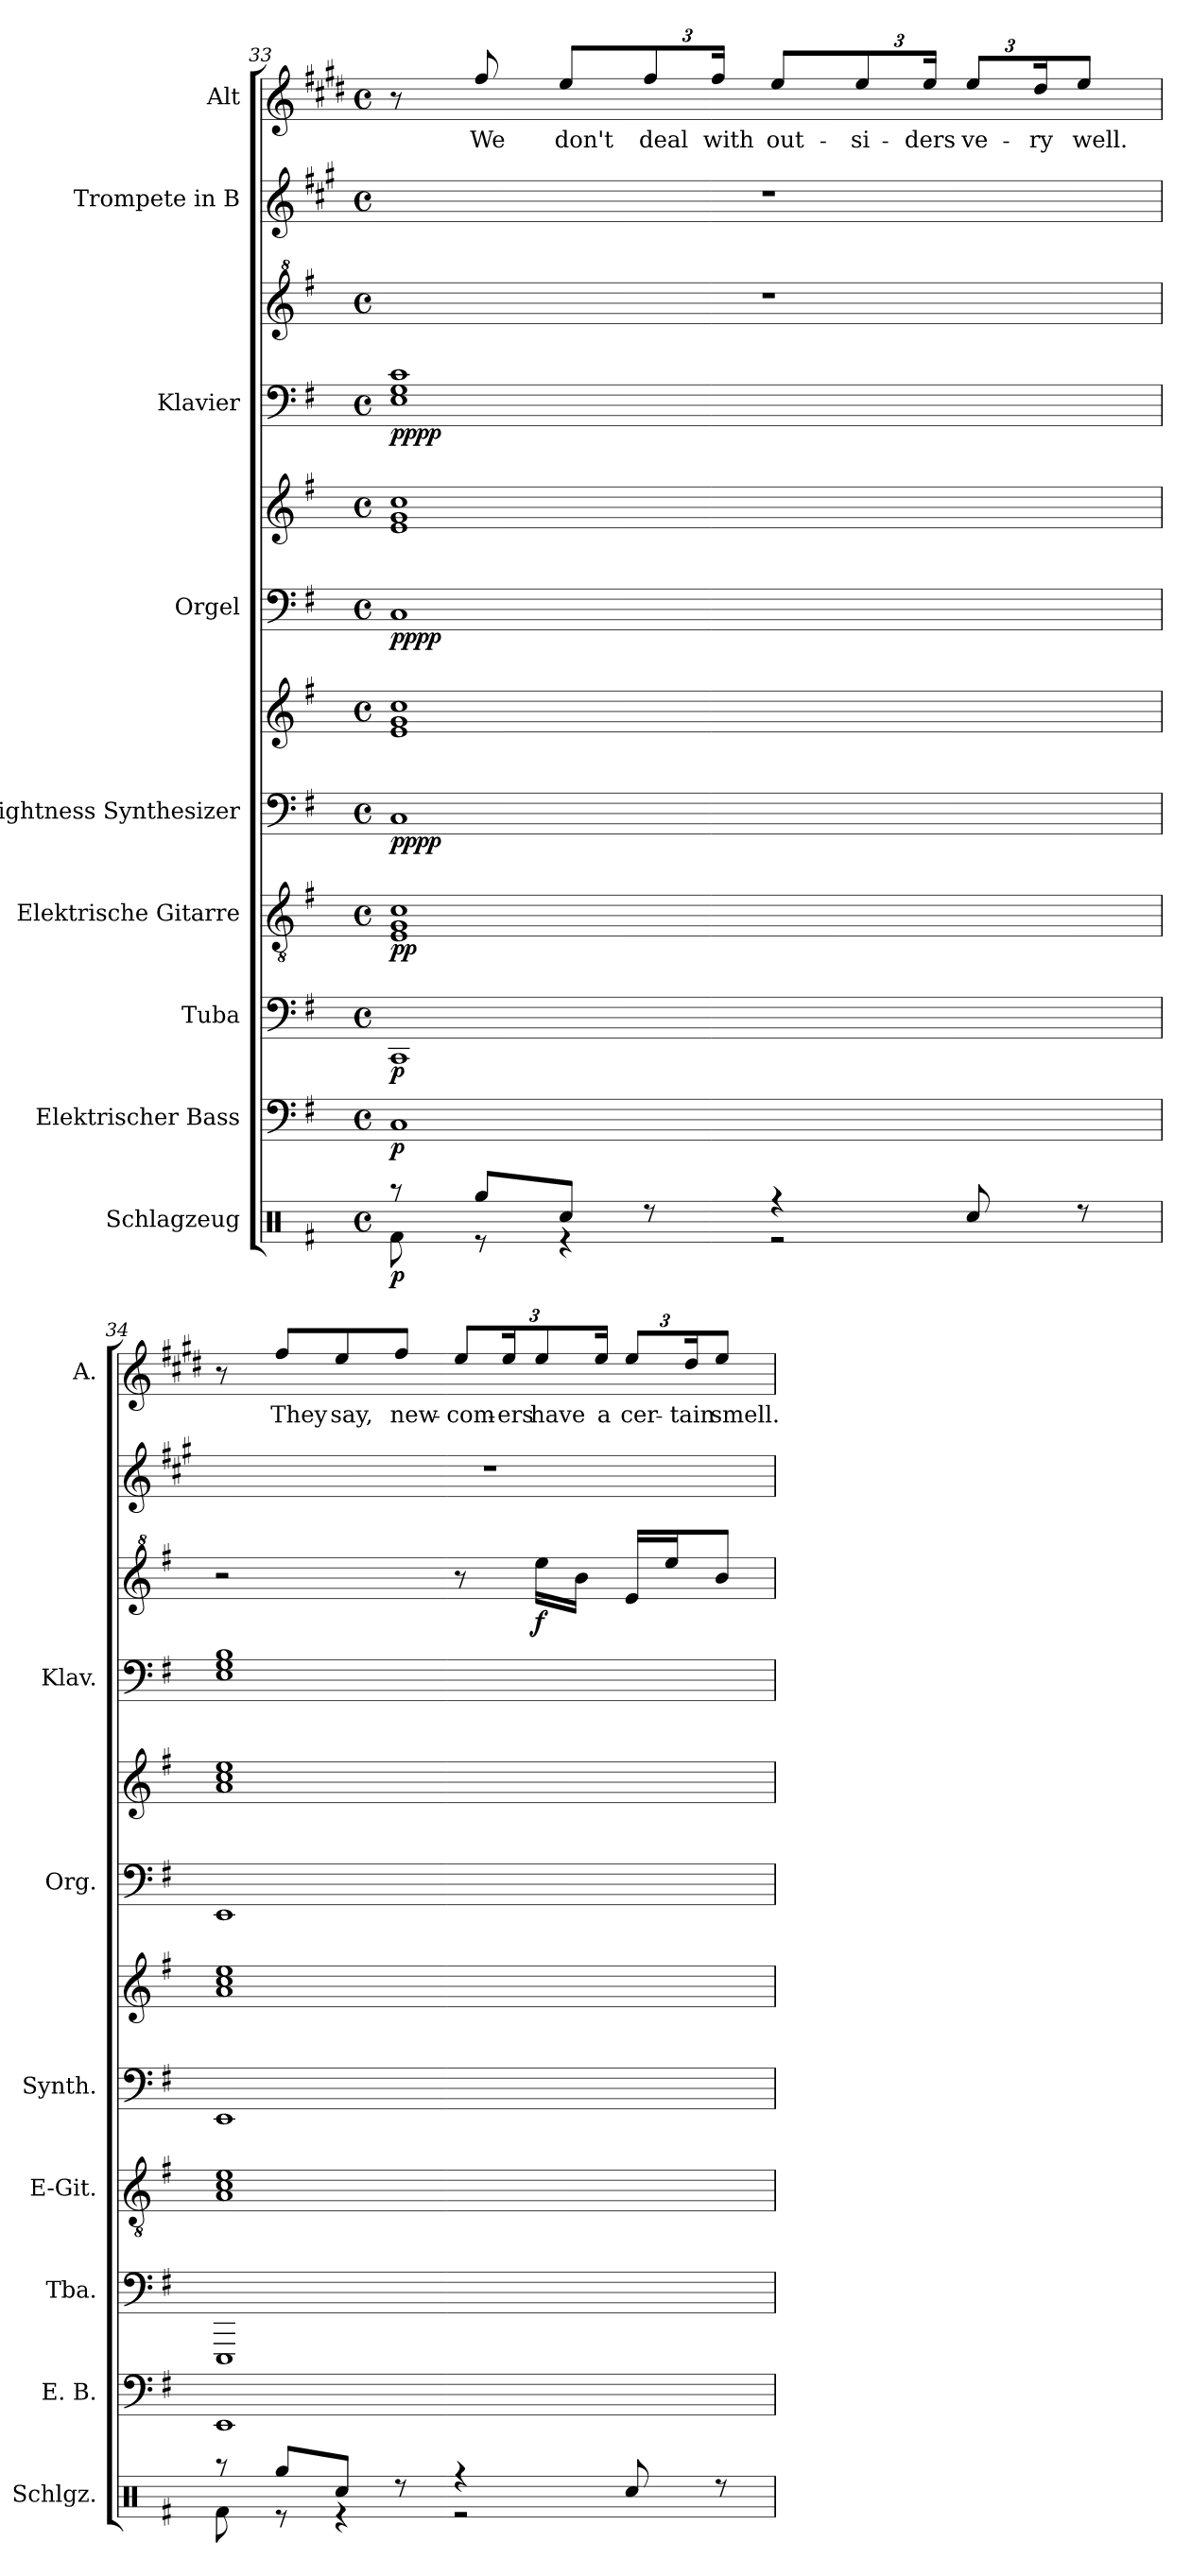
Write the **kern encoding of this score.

**kern	**dynam	**kern	**dynam	**kern	**dynam	**kern	**dynam	**kern	**kern	**dynam	**kern	**kern	**dynam	**kern	**kern	**dynam	**kern	**kern	**text
*part9	*part9	*part8	*part8	*part7	*part7	*part6	*part6	*part5	*part5	*part5	*part4	*part4	*part4	*part3	*part3	*part3	*part2	*part1	*part1
*staff12	*staff12	*staff11	*staff11	*staff10	*staff10	*staff9	*staff9	*staff8	*staff7	*staff7/8	*staff6	*staff5	*staff5/6	*staff4	*staff3	*staff3/4	*staff2	*staff1	*staff1
*I"Schlagzeug	*	*I"Elektrischer Bass	*	*I"Tuba	*	*I"Elektrische Gitarre	*	*I"Brightness Synthesizer	*	*	*I"Orgel	*	*	*I"Klavier	*	*	*I"Trompete in B	*I"Alt	*
*I'Schlgz.	*	*I'E. B.	*	*I'Tba.	*	*I'E-Git.	*	*I'Synth.	*	*	*I'Org.	*	*	*I'Klav.	*	*	*	*I'A.	*
*clefX	*	*clefF4	*	*clefF4	*	*clefGv2	*	*clefF4	*clefG2	*	*clefF4	*clefG2	*	*clefF4	*clefG^2	*	*clefG2	*clefG2	*
*	*	*ITrd7c12	*	*	*	*	*	*	*	*	*	*	*	*	*	*	*ITrd1c2	*ITrd5c9	*
*k[f#]	*	*k[f#]	*	*k[f#]	*	*k[f#]	*	*k[f#]	*k[f#]	*	*k[f#]	*k[f#]	*	*k[f#]	*k[f#]	*	*k[f#]	*k[f#]	*
*M4/4	*	*M4/4	*	*M4/4	*	*M4/4	*	*M4/4	*M4/4	*	*M4/4	*M4/4	*	*M4/4	*M4/4	*	*M4/4	*M4/4	*
*met(c)	*	*met(c)	*	*met(c)	*	*met(c)	*	*met(c)	*met(c)	*	*met(c)	*met(c)	*	*met(c)	*met(c)	*	*met(c)	*met(c)	*
=33	=33	=33	=33	=33	=33	=33	=33	=33	=33	=33	=33	=33	=33	=33	=33	=33	=33	=33	=33
*^	*	*	*	*	*	*	*	*	*	*	*	*	*	*	*	*	*	*	*
!	!	!LO:DY:b	!	!LO:DY:b	!	!LO:DY:b	!	!LO:DY:b	!	!	!LO:DY:b=2	!	!	!	!	!	!	!	!	!
!	!	!	!	!	!	!	!	!	!	!	!LO:DY:n=1:b	!	!	!LO:DY:b=2	!	!	!	!	!	!
!	!	!	!	!	!	!	!	!	!	!	!	!	!	!LO:DY:n=1:b	!	!	!LO:DY:b=2	!	!	!
!	!	!	!	!	!	!	!	!	!	!	!	!	!	!	!	!	!LO:DY:n=1:b	!	!	!
8r	8Rf\	p	1CC	p	1CC	p	1E 1G 1c	pp	1C	1e 1g 1cc	pp pp	1C	1e 1g 1cc	pp pp	1E 1G 1c	1r	pp pp	1r	8r	.
!	!	!	!	!	!	!	!	!	!	!	!	!	!	!	!	!	!	!	!	!LO:LY:b
8Rgg/L	8r	.	.	.	.	.	.	.	.	.	.	.	.	.	.	.	.	.	8a/	We
!	!	!	!	!	!	!	!	!	!	!	!	!	!	!	!	!	!	!	!	!LO:LY:b
8Rcc/J	4r	.	.	.	.	.	.	.	.	.	.	.	.	.	.	.	.	.	8g/L	don't
*	*	*	*	*	*	*	*	*	*	*	*	*	*	*	*	*	*	*	*Xbrackettup	*
!	!	!	!	!	!	!	!	!	!	!	!	!	!	!	!	!	!	!	!	!LO:LY:b
8r	.	.	.	.	.	.	.	.	.	.	.	.	.	.	.	.	.	.	12a/	deal
!	!	!	!	!	!	!	!	!	!	!	!	!	!	!	!	!	!	!	!	!LO:LY:b
.	.	.	.	.	.	.	.	.	.	.	.	.	.	.	.	.	.	.	24a/Jk	with
!	!	!	!	!	!	!	!	!	!	!	!	!	!	!	!	!	!	!	!	!LO:LY:b
4r	2r	.	.	.	.	.	.	.	.	.	.	.	.	.	.	.	.	.	8g/L	out-
!	!	!	!	!	!	!	!	!	!	!	!	!	!	!	!	!	!	!	!	!LO:LY:b
.	.	.	.	.	.	.	.	.	.	.	.	.	.	.	.	.	.	.	12g/	-si-
!	!	!	!	!	!	!	!	!	!	!	!	!	!	!	!	!	!	!	!	!LO:LY:b
.	.	.	.	.	.	.	.	.	.	.	.	.	.	.	.	.	.	.	24g/Jk	-ders
!	!	!	!	!	!	!	!	!	!	!	!	!	!	!	!	!	!	!	!	!LO:LY:b
8Rcc/	.	.	.	.	.	.	.	.	.	.	.	.	.	.	.	.	.	.	12g/L	ve-
!	!	!	!	!	!	!	!	!	!	!	!	!	!	!	!	!	!	!	!	!LO:LY:b
.	.	.	.	.	.	.	.	.	.	.	.	.	.	.	.	.	.	.	24f#/K	-ry
!	!	!	!	!	!	!	!	!	!	!	!	!	!	!	!	!	!	!	!	!LO:LY:b
8r	.	.	.	.	.	.	.	.	.	.	.	.	.	.	.	.	.	.	8g/J	well.
!!LO:PB:g=z
=34	=34	=34	=34	=34	=34	=34	=34	=34	=34	=34	=34	=34	=34	=34	=34	=34	=34	=34	=34	=34
8r	8Rf\	.	1EEE	.	1EEE	.	1A 1c 1e	.	1EE	1a 1cc 1ee	.	1EE	1a 1cc 1ee	.	1E 1G 1B	2r	.	1r	8r	.
!	!	!	!	!	!	!	!	!	!	!	!	!	!	!	!	!	!	!	!	!LO:LY:b
8Rgg/L	8r	.	.	.	.	.	.	.	.	.	.	.	.	.	.	.	.	.	8a/L	They
!	!	!	!	!	!	!	!	!	!	!	!	!	!	!	!	!	!	!	!	!LO:LY:b
8Rcc/J	4r	.	.	.	.	.	.	.	.	.	.	.	.	.	.	.	.	.	8g/	say,
!	!	!	!	!	!	!	!	!	!	!	!	!	!	!	!	!	!	!	!	!LO:LY:b
8r	.	.	.	.	.	.	.	.	.	.	.	.	.	.	.	.	.	.	8a/J	new-
!	!	!	!	!	!	!	!	!	!	!	!	!	!	!	!	!	!	!	!	!LO:LY:b
4r	2r	.	.	.	.	.	.	.	.	.	.	.	.	.	.	8r	.	.	12g/L	-com-
!	!	!	!	!	!	!	!	!	!	!	!	!	!	!	!	!	!	!	!	!LO:LY:b
.	.	.	.	.	.	.	.	.	.	.	.	.	.	.	.	.	.	.	24g/K	-ers
!	!	!	!	!	!	!	!	!	!	!	!	!	!	!	!	!	!LO:DY:b	!	!	!LO:LY:b
.	.	.	.	.	.	.	.	.	.	.	.	.	.	.	.	16eee\LL	f	.	12g/	have
.	.	.	.	.	.	.	.	.	.	.	.	.	.	.	.	16bb\JJ	.	.	.	.
!	!	!	!	!	!	!	!	!	!	!	!	!	!	!	!	!	!	!	!	!LO:LY:b
.	.	.	.	.	.	.	.	.	.	.	.	.	.	.	.	.	.	.	24g/Jk	a
!	!	!	!	!	!	!	!	!	!	!	!	!	!	!	!	!	!	!	!	!LO:LY:b
8Rcc/	.	.	.	.	.	.	.	.	.	.	.	.	.	.	.	16ee/LL	.	.	12g/L	cer-
.	.	.	.	.	.	.	.	.	.	.	.	.	.	.	.	16eee/J	.	.	.	.
!	!	!	!	!	!	!	!	!	!	!	!	!	!	!	!	!	!	!	!	!LO:LY:b
.	.	.	.	.	.	.	.	.	.	.	.	.	.	.	.	.	.	.	24f#/K	-tain
!	!	!	!	!	!	!	!	!	!	!	!	!	!	!	!	!	!	!	!	!LO:LY:b
8r	.	.	.	.	.	.	.	.	.	.	.	.	.	.	.	8bb/J	.	.	8g/J	smell.
*v	*v	*	*	*	*	*	*	*	*	*	*	*	*	*	*	*	*	*	*	*
=	=	=	=	=	=	=	=	=	=	=	=	=	=	=	=	=	=	=	=
*-	*-	*-	*-	*-	*-	*-	*-	*-	*-	*-	*-	*-	*-	*-	*-	*-	*-	*-	*-
